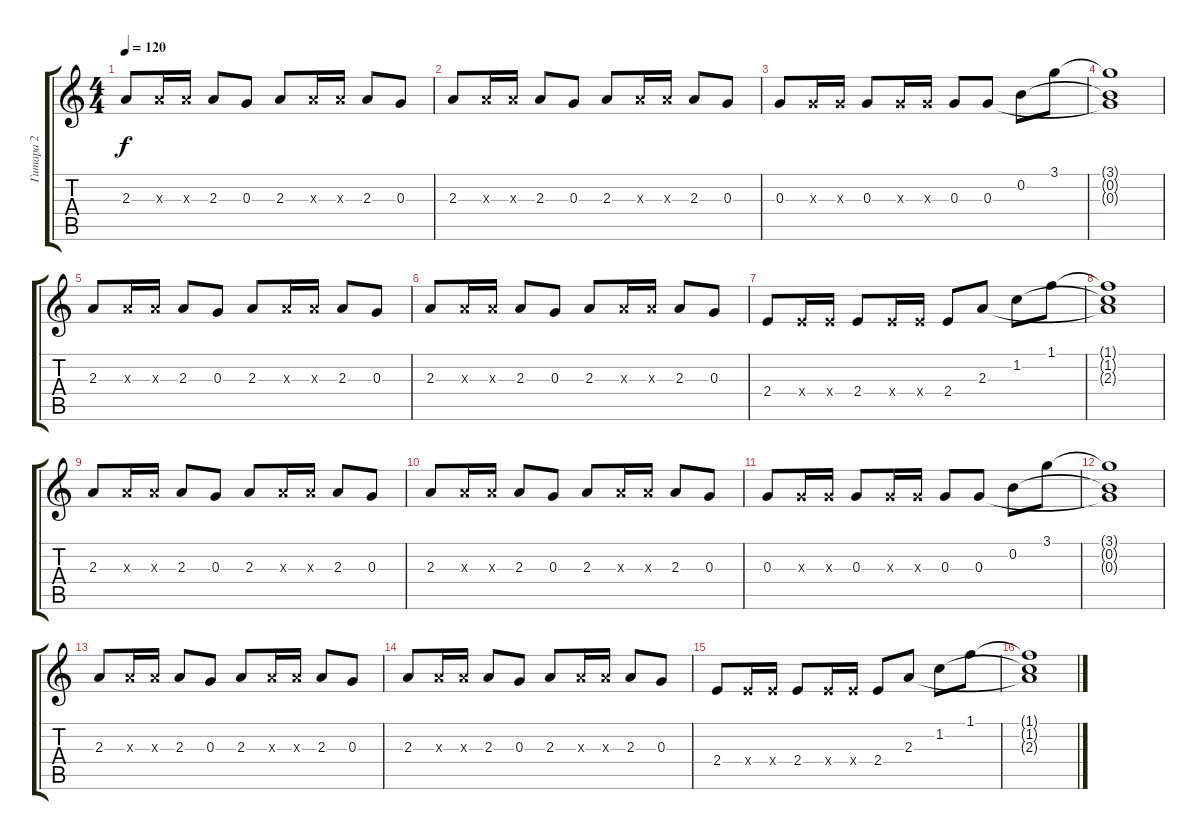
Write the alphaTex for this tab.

\track ("Гитара 2" "Гитара 2") {instrument electricguitarclean}
\staff {score tabs}
\tuning (E4 B3 G3 D3 A2 E2) {hide}
\ts (4 4)
\tempo 120
\clef g2
\ks c
2.3.8{dy f volume 2 balance 2} 2.3{x}.16 2.3{x}.16 2.3.8 0.3.8 2.3.8 2.3{x}.16 2.3{x}.16 2.3.8 0.3.8 |
2.3.8 2.3{x}.16 2.3{x}.16 2.3.8 0.3.8 2.3.8 2.3{x}.16 2.3{x}.16 2.3.8 0.3.8 |
0.3.8 0.3{x}.16 0.3{x}.16 0.3.8 0.3{x}.16 0.3{x}.16 0.3.8 0.3.8 0.2.8 3.1.8 |
(3.1{t} 0.2{t} 0.3{t}).1 |
2.3.8 2.3{x}.16 2.3{x}.16 2.3.8 0.3.8 2.3.8 2.3{x}.16 2.3{x}.16 2.3.8 0.3.8 |
2.3.8 2.3{x}.16 2.3{x}.16 2.3.8 0.3.8 2.3.8 2.3{x}.16 2.3{x}.16 2.3.8 0.3.8 |
2.4.8 2.4{x}.16 2.4{x}.16 2.4.8 2.4{x}.16 2.4{x}.16 2.4.8 2.3.8 1.2.8 1.1.8 |
(1.1{t} 1.2{t} 2.3{t}).1 |
2.3.8 2.3{x}.16 2.3{x}.16 2.3.8 0.3.8 2.3.8 2.3{x}.16 2.3{x}.16 2.3.8 0.3.8 |
2.3.8 2.3{x}.16 2.3{x}.16 2.3.8 0.3.8 2.3.8 2.3{x}.16 2.3{x}.16 2.3.8 0.3.8 |
0.3.8 0.3{x}.16 0.3{x}.16 0.3.8 0.3{x}.16 0.3{x}.16 0.3.8 0.3.8 0.2.8 3.1.8 |
(3.1{t} 0.2{t} 0.3{t}).1 |
2.3.8 2.3{x}.16 2.3{x}.16 2.3.8 0.3.8 2.3.8 2.3{x}.16 2.3{x}.16 2.3.8 0.3.8 |
2.3.8 2.3{x}.16 2.3{x}.16 2.3.8 0.3.8 2.3.8 2.3{x}.16 2.3{x}.16 2.3.8 0.3.8 |
2.4.8 2.4{x}.16 2.4{x}.16 2.4.8 2.4{x}.16 2.4{x}.16 2.4.8 2.3.8 1.2.8 1.1.8 |
(1.1{t} 1.2{t} 2.3{t}).1
